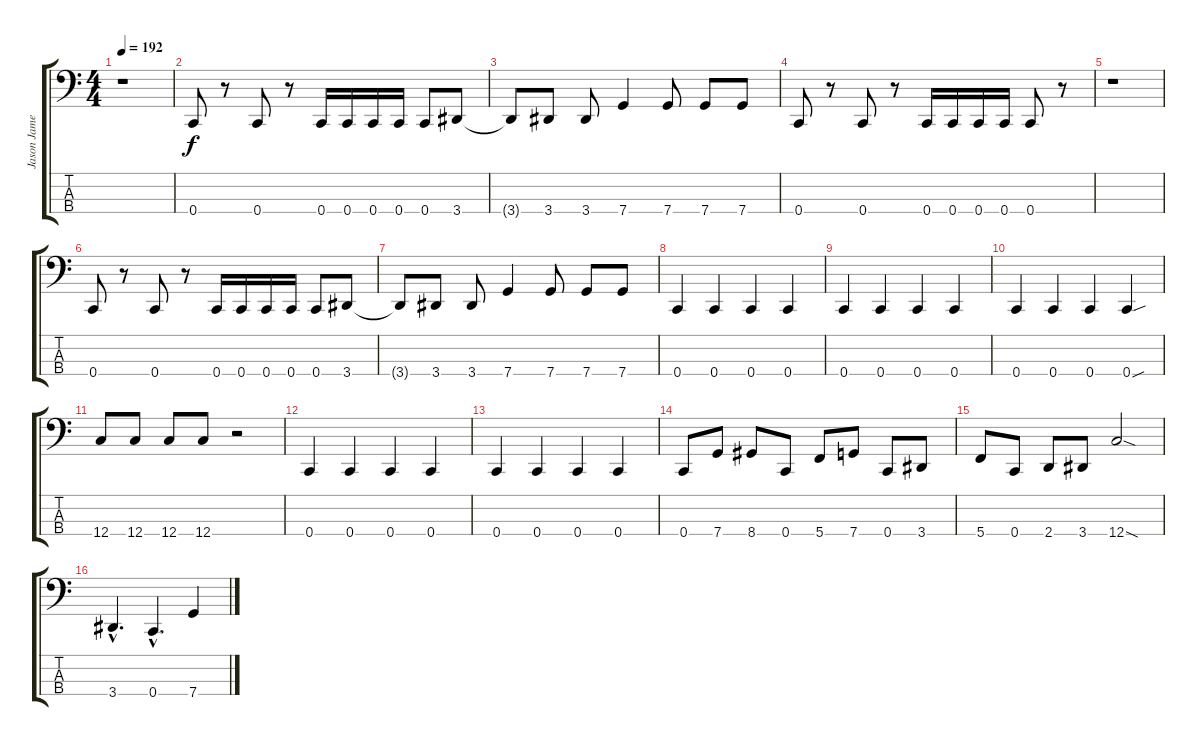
\track ("Jason James (Bass + Vocals)" "Jason Jame") {instrument electricbasspick}
\staff {score tabs}
\tuning (F2 C2 G1 C1) {hide}
\ts (4 4)
\tempo 192
\clef f4
\ks c
r.1{dy f} |
0.4.8 r.8 0.4.8 r.8 0.4.16 0.4.16 0.4.16 0.4.16 0.4.8 3.4.8 |
3.4{t}.8 3.4.8 3.4.8 7.4.4 7.4.8 7.4.8 7.4.8 |
0.4.8 r.8 0.4.8 r.8 0.4.16 0.4.16 0.4.16 0.4.16 0.4.8 r.8 |
r.1 |
0.4.8 r.8 0.4.8 r.8 0.4.16 0.4.16 0.4.16 0.4.16 0.4.8 3.4.8 |
3.4{t}.8 3.4.8 3.4.8 7.4.4 7.4.8 7.4.8 7.4.8 |
0.4.4 0.4.4 0.4.4 0.4.4 |
0.4.4 0.4.4 0.4.4 0.4.4 |
0.4.4 0.4.4 0.4.4 0.4{sou}.4 |
12.4.8 12.4.8 12.4.8 12.4.8 r.2 |
0.4.4 0.4.4 0.4.4 0.4.4 |
0.4.4 0.4.4 0.4.4 0.4.4 |
0.4.8 7.4.8 8.4.8 0.4.8 5.4.8 7.4.8 0.4.8 3.4.8 |
5.4.8 0.4.8 2.4.8 3.4.8 12.4{sod}.2 |
3.4{hac}.4{d} 0.4{hac}.4{d} 7.4.4
